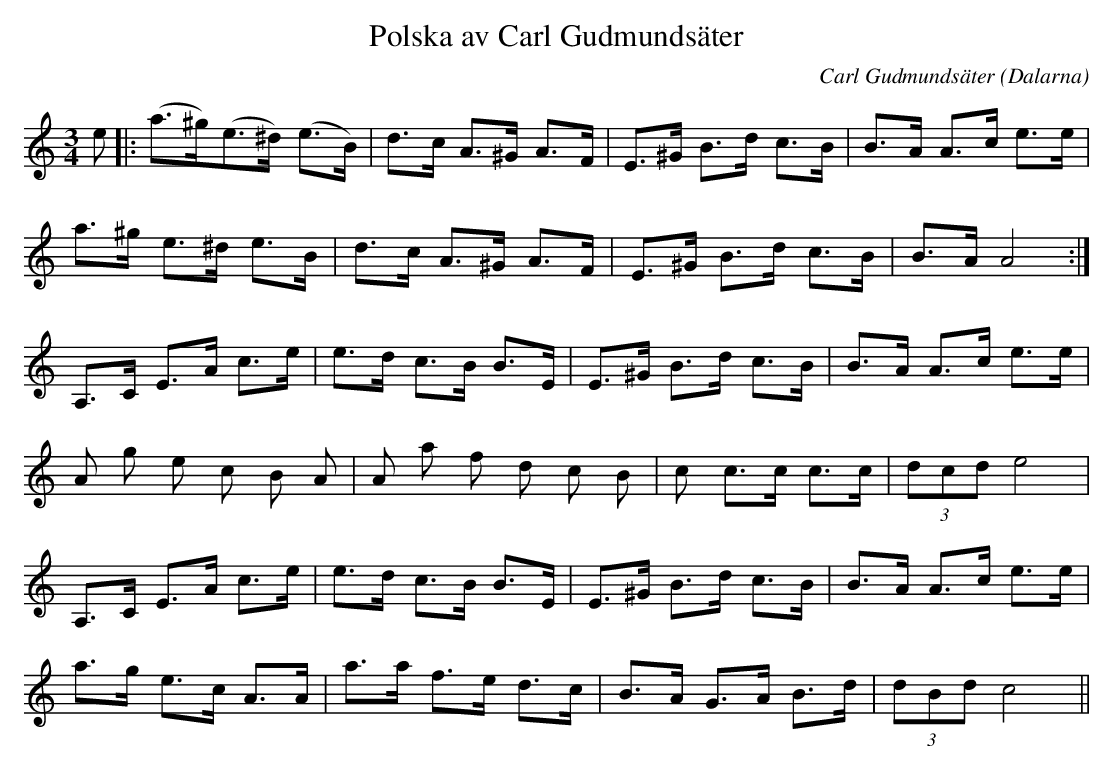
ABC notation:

X:1
T:Polska av Carl Gudmundsäter
C:Carl Gudmundsäter
O:Dalarna
M:3/4
L:1/8
K:Am
e|:(a>^g)(e>^d) (e>B)|d>c A>^G A>F|E>^G B>d c>B|B>A A>c e>e|
a>^g e>^d e>B|d>c A>^G A>F|E>^G B>d c>B|B>A A4:|
A,>C E>A c>e|e>d c>B B>E|E>^G B>d c>B|B>A A>c e>e|
A g e c B A|A a f d c B|c c>c c>c|(3 dcd e4|
A,>C E>A c>e|e>d c>B B>E|E>^G B>d c>B|B>A A>c e>e|
a>g e>c A>A|a>a f>e d>c|B>A G>A B>d|(3 dBd c4||
